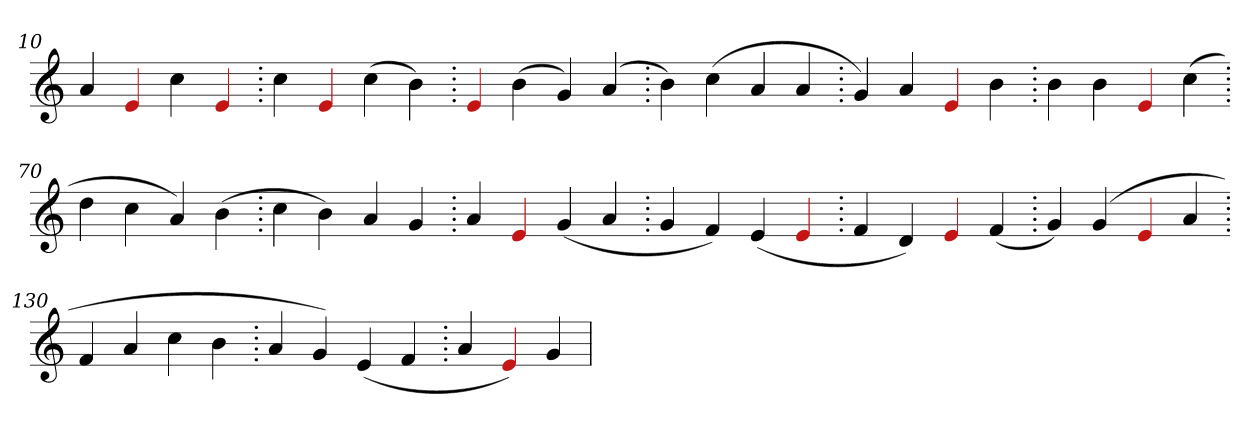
**kern
*part1
*staff1
*clefG2
=10.
4a
4Re
4cc
4Re
=20.
4cc
4Re
(>4cc
4b)
=30.
4Re
(>4b
4g)
(>4a
=40.
4b)
(>4cc
4a
4a
=50.
4g)
4a
4Re
4b
=60.
4b
4b
4Re
(>4cc
=70.
4dd
4cc
4a)
(>4b
=80.
4cc
4b)
4a
4g
=90.
4a
4Re
(>4g
4a
=100.
4g
4f)
(>4e
4Re
=110.
4f
4d)
4Re
(>4f
=120.
4g)
(>4g
4Re
4a
=130.
4f
4a
4cc
4b
=140.
4a
4g)
(>4e
4f
=150.
4a
4Re)
4g
=
*-
